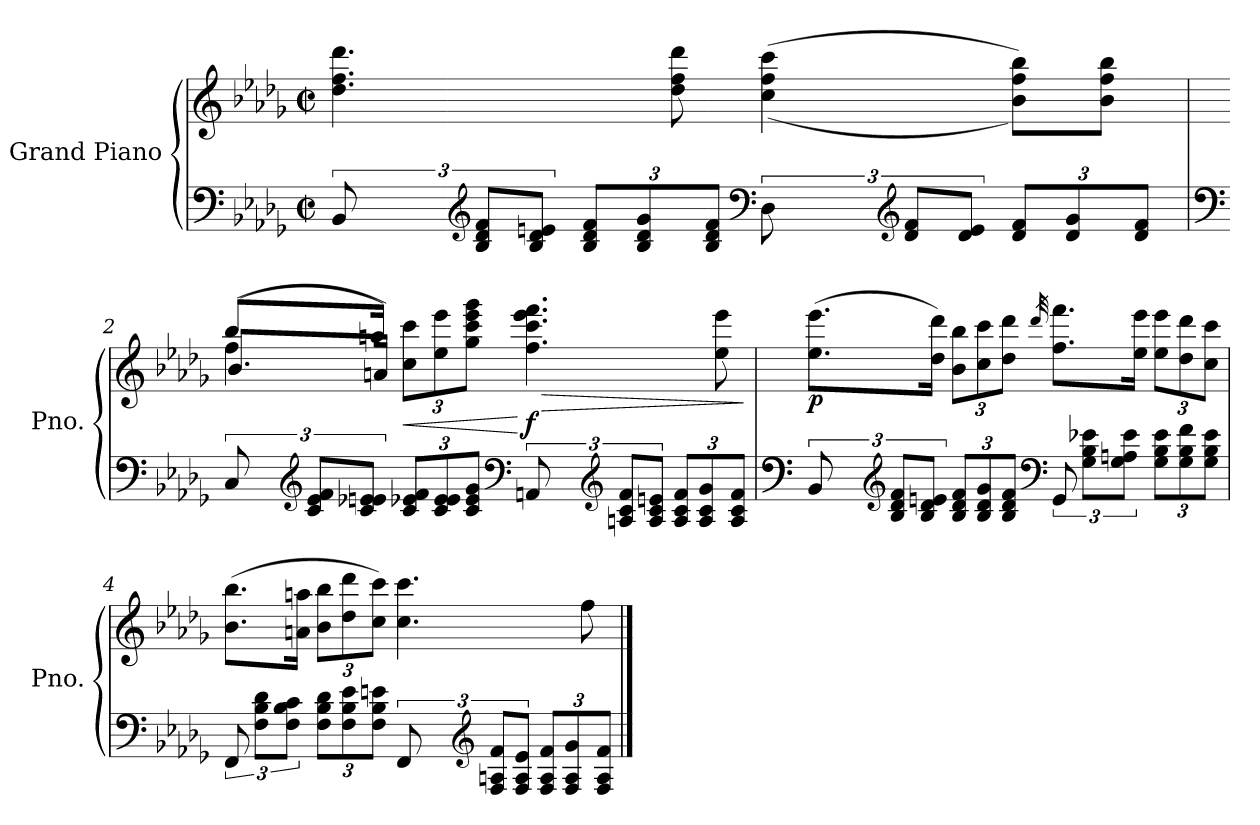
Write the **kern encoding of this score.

**kern	**kern	**dynam
*part1	*part1	*part1
*staff2	*staff1	*staff1/2
*I"Grand Piano	*	*
*I'Pno.	*	*
*clefF4	*clefG2	*
*k[b-e-a-d-g-]	*k[b-e-a-d-g-]	*
*M2/2	*M2/2	*
*met(c|)	*met(c|)	*
*MM91	*MM91	*
=1	=1	=1
12BB-/	4.dd-\ 4.ff\ 4.ddd-\	.
*clefG2	*	*
12B-/ 12d-/ 12f/L	.	.
12B-/ 12d-/ 12en/J	.	.
*Xbrackettup	*	*
12B-/ 12d-/ 12f/L	.	.
12B-/ 12d-/ 12g-/	.	.
.	8dd-\ 8ff\ 8ddd-\	.
12B-/ 12d-/ 12f/J	.	.
*clefF4	*	*
*brackettup	*	*
12D-\	(>(>4cc\ 4ff\ 4ccc\	.
*clefG2	*	*
12d-/ 12f/L	.	.
12d-/ 12e/J	.	.
*Xbrackettup	*	*
12d-/ 12f/L	8b-\ 8ff\ 8bb-\L))	.
12d-/ 12g-/	.	.
.	8b-\ 8ff\ 8bb-\J	.
12d-/ 12f/J	.	.
!!LO:LB:g=z
=2	=2	=2
*clefF4	*	*
*brackettup	*	*
*	*^	*
*	*	*^	*
12C/	(>8.bb-/L	4ff\	(<8.b-/L	.
*clefG2	*	*	*	*
12c/ 12e-/ 12f/L	.	.	.	.
12c/ 12e-X/ 12en/J	.	.	.	.
.	16aan/Jk)	.	16an/Jk)	.
*Xbrackettup	*Xbrackettup	*	*	*
!	!	!	!	!LO:HP:b
12c/ 12e-X/ 12f/L	12cc\ 12ccc\L	2.ryy	2.ryy	<
12c/ 12e-/ 12e-/	12ee-\ 12eee-\	.	.	.
12c/ 12e-/ 12g-/J	12gg-\ 12ccc\ 12eee-\ 12ggg-\J	.	.	.
*clefF4	*	*	*	*
*brackettup	*	*	*	*
!	!	!	!	!LO:HP:n=1:b
!	!	!	!	!LO:DY:n=1:b
12AAn/	4.ff\ 4.ccc\ 4.eee-\ 4.fff\	.	.	[ > f
*clefG2	*	*	*	*
12An/ 12c/ 12f/L	.	.	.	.
12A/ 12c/ 12en/J	.	.	.	.
*Xbrackettup	*	*	*	*
12A/ 12c/ 12f/L	.	.	.	.
12A/ 12c/ 12g-/	.	.	.	.
.	8ee-\ 8eee-\	.	.	.
12A/ 12c/ 12f/J	.	.	.	.
*	*v	*v	*v	*
.	.	]
!!LO:LB:g=z
=3	=3	=3
*clefF4	*	*
*brackettup	*	*
!	!	!LO:DY:b
12BB-/	(>8.ee-\ 8.eee-\L	p
*clefG2	*	*
12B-/ 12d-/ 12f/L	.	.
12B-/ 12d-/ 12en/J	.	.
.	16dd-\ 16ddd-\Jk)	.
*Xbrackettup	*	*
12B-/ 12d-/ 12f/L	12b-\ 12bb-\L	.
12B-/ 12d-/ 12g-/	12cc\ 12ccc\	.
12B-/ 12d-/ 12f/J	12dd-\ 12ddd-\J	.
*clefF4	*	*
.	32qddd-/	.
*brackettup	*	*
12GG-/	8.ff\ 8.fff\L	.
12G-\ 12B-\ 12e-X\L	.	.
12G-\ 12An\ 12e-\J	.	.
.	16ee-\ 16eee-\Jk	.
*Xbrackettup	*	*
12G-\ 12B-\ 12e-\L	12ee-\ 12eee-\L	.
12G-\ 12B-\ 12f\	12dd-\ 12ddd-\	.
12G-\ 12B-\ 12e-\J	12cc\ 12ccc\J	.
!!LO:LB:g=z
=4	=4	=4
*brackettup	*	*
12FF/	(>8.b-\ 8.bb-\L	.
12F\ 12B-\ 12d-\L	.	.
12F\ 12B-\ 12c\J	.	.
.	16an\ 16aan\Jk	.
*Xbrackettup	*	*
12F\ 12B-\ 12d-\L	12b-\ 12bb-\L	.
12F\ 12B-\ 12e-\	12dd-\ 12ddd-\	.
12F\ 12B-\ 12en\J	12cc\ 12ccc\J)	.
*brackettup	*	*
12FF/	4.cc\ 4.ccc\	.
*clefG2	*	*
12F/ 12An/ 12f/L	.	.
12F/ 12A/ 12e/J	.	.
*Xbrackettup	*	*
12F/ 12A/ 12f/L	.	.
12F/ 12A/ 12g-/	.	.
.	8ff\	.
12F/ 12A/ 12f/J	.	.
==	==	==
*-	*-	*-
